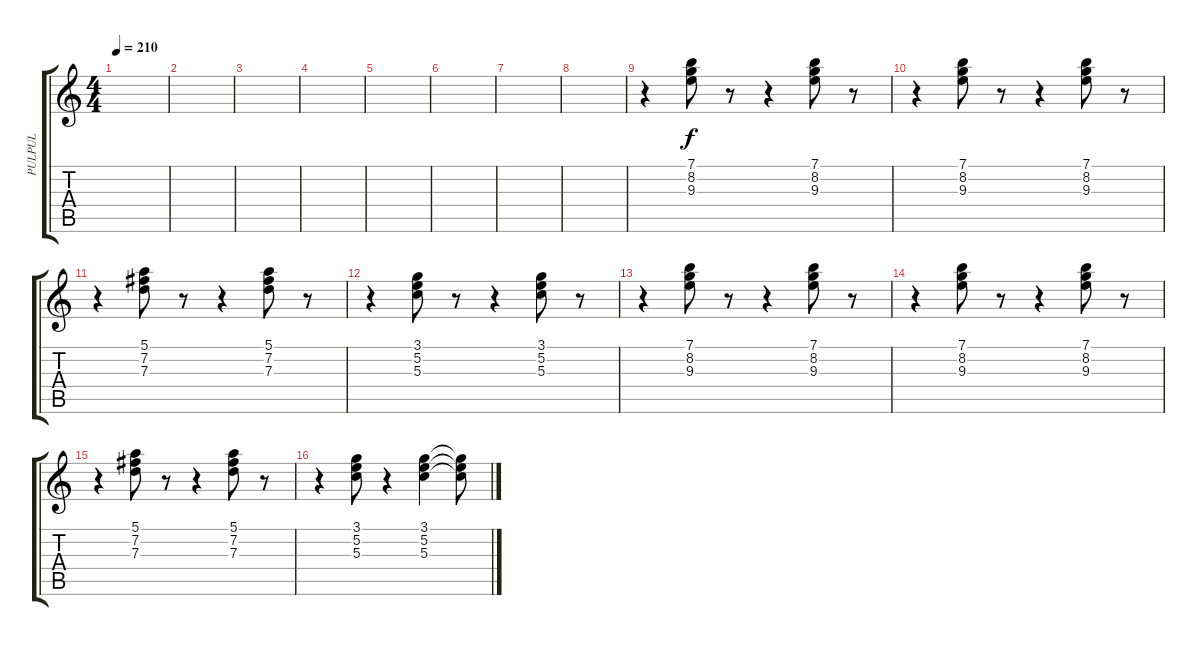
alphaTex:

\track ("PULPUL" "PULPUL") {instrument electricguitarclean}
\staff {score tabs}
\tuning (E4 B3 G3 D3 A2 E2) {hide}
\ts (4 4)
\tempo 210
\clef g2
\ks c
|
|
|
|
|
|
|
|
r.4 (7.1 8.2 9.3).8 r.8 r.4 (7.1 8.2 9.3).8 r.8 |
r.4 (7.1 8.2 9.3).8 r.8 r.4 (7.1 8.2 9.3).8 r.8 |
r.4 (5.1 7.2 7.3).8 r.8 r.4 (5.1 7.2 7.3).8 r.8 |
r.4 (3.1 5.2 5.3).8 r.8 r.4 (3.1 5.2 5.3).8 r.8 |
r.4 (7.1 8.2 9.3).8 r.8 r.4 (7.1 8.2 9.3).8 r.8 |
r.4 (7.1 8.2 9.3).8 r.8 r.4 (7.1 8.2 9.3).8 r.8 |
r.4 (5.1 7.2 7.3).8 r.8 r.4 (5.1 7.2 7.3).8 r.8 |
r.4 (3.1 5.2 5.3).8 r.4 (3.1 5.2 5.3).4 (3.1{t} 5.2{t} 5.3{t}).8
